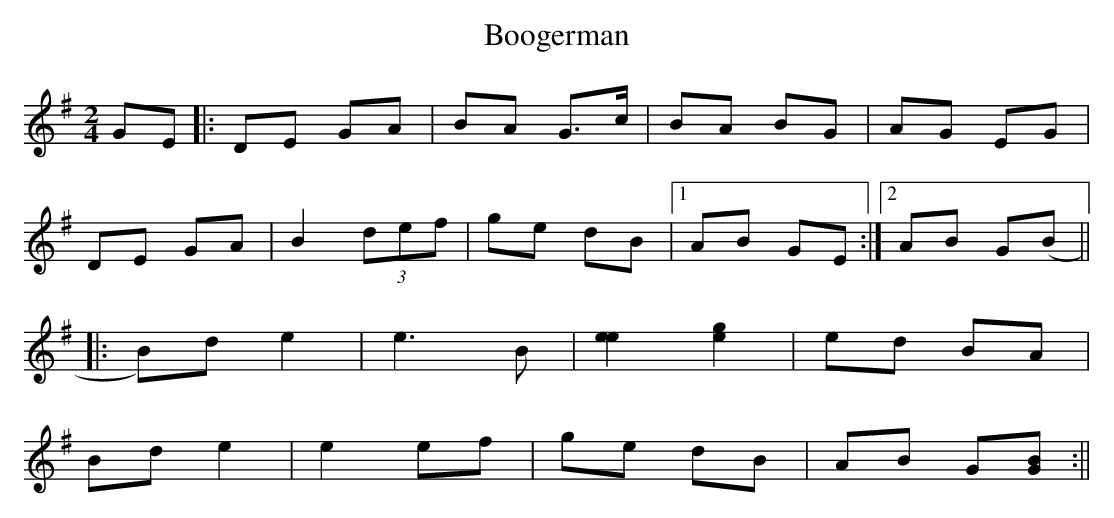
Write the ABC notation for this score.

X:1
T:Boogerman
M:2/4
L:1/8
K:G
GE|:DE GA|BA G>c|BA BG|AG EG|
DE GA|B2 (3def|ge dB|1 AB GE:|2 AB G(B||
|:B)d e2|e3 B|[e2e2][e2g2]|ed BA|
Bd e2|e2 ef|ge dB|AB G[GB]:||
